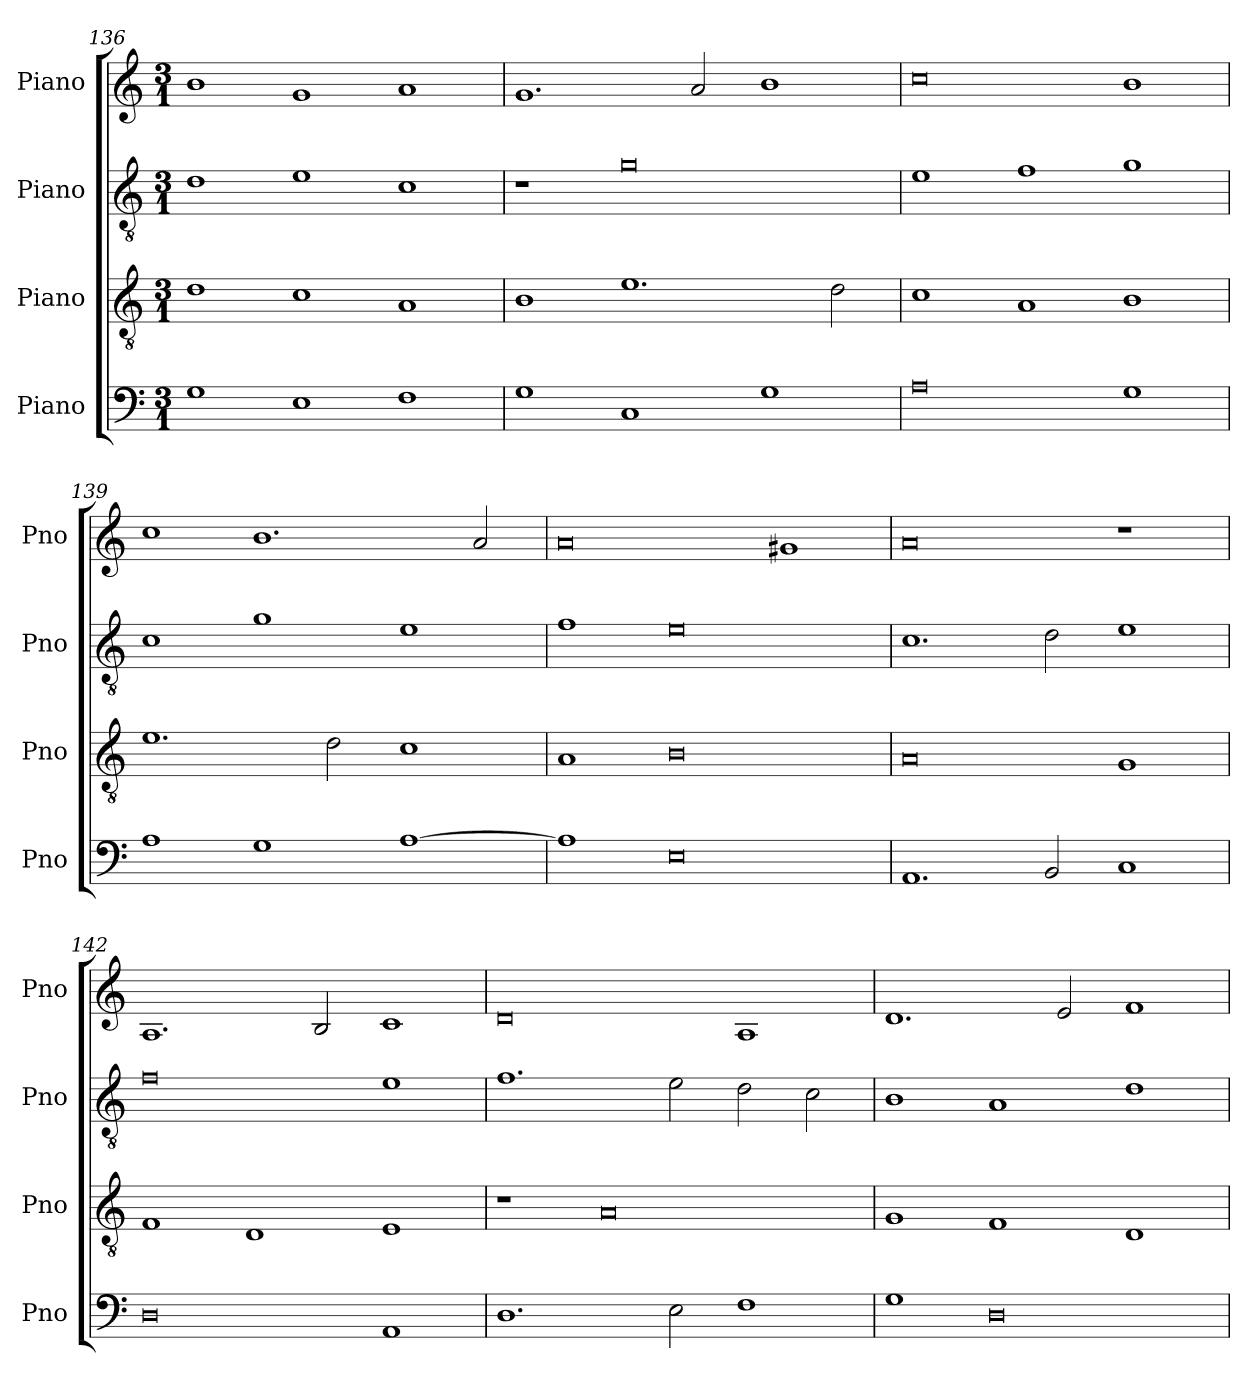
**kern	**kern	**kern	**kern
*part4	*part3	*part2	*part1
*staff4	*staff3	*staff2	*staff1
*I"Piano	*I"Piano	*I"Piano	*I"Piano
*I'Pno	*I'Pno	*I'Pno	*I'Pno
!!LO:PB:g=z
*clefF4	*clefGv2	*clefGv2	*clefG2
*k[]	*k[]	*k[]	*k[]
*M3/1	*M3/1	*M3/1	*M3/1
=136	=136	=136	=136
1G	1d	1d	1b
1E	1c	1e	1g
1F	1A	1c	1a
=137	=137	=137	=137
1G	1B	1r	1.g
1C	1.e	0g	.
.	.	.	2a/
1G	.	.	1b
.	2d\	.	.
=138	=138	=138	=138
0A	1c	1e	0cc
.	1A	1f	.
1G	1B	1g	1b
!!LO:LB:g=z
=139	=139	=139	=139
1A	1.e	1c	1cc
1G	.	1g	1.b
.	2d\	.	.
[1A	1c	1e	.
.	.	.	2a/
=140	=140	=140	=140
1A]	1A	1f	0a
0E	0B	0e	.
.	.	.	1g#X
=141	=141	=141	=141
1.AA	0A	1.c	0a
2BB/	.	2d\	.
1C	1G	1e	1r
!!LO:LB:g=z
=142	=142	=142	=142
0D	1F	0f	1.A
.	1D	.	.
.	.	.	2B/
1AA	1E	1e	1c
=143	=143	=143	=143
1.D	1r	1.f	0d
.	0A	.	.
2E\	.	2e\	.
1F	.	2d\	1A
.	.	2c\	.
=144	=144	=144	=144
1G	1G	1B	1.d
0D	1F	1A	.
.	.	.	2e/
.	1D	1d	1f
=	=	=	=
*-	*-	*-	*-
